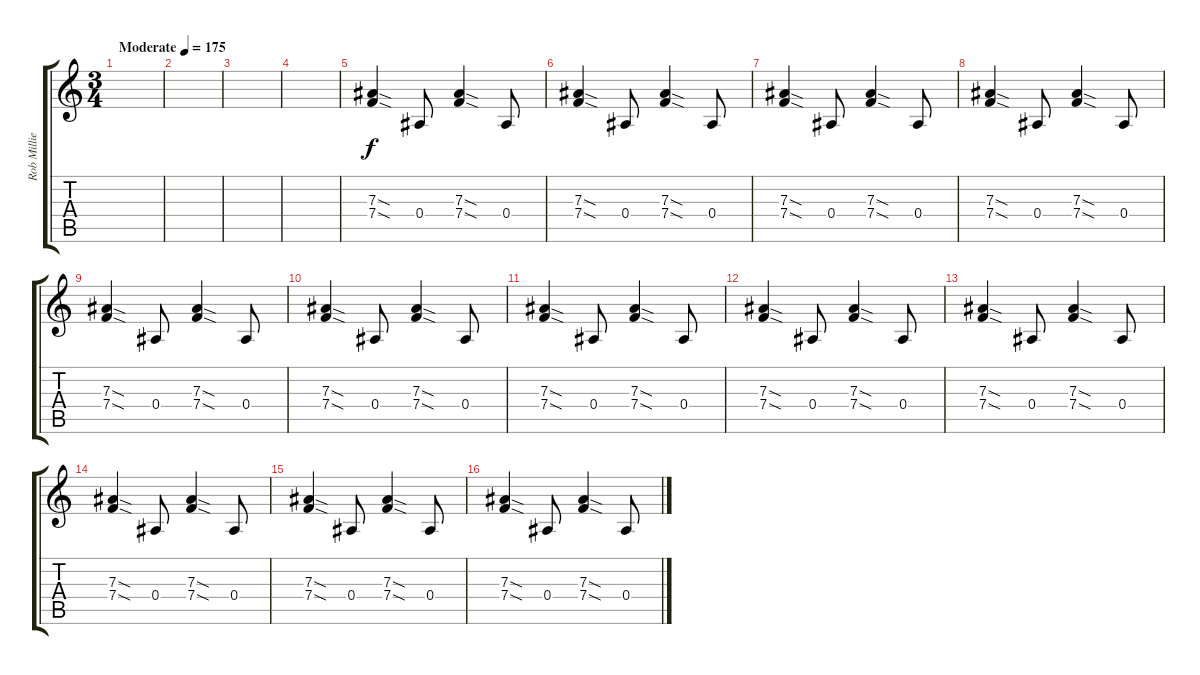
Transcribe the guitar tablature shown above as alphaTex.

\track ("Rob Millie" "Rob Millie") {instrument distortionguitar}
\staff {score tabs}
\tuning (C4 G3 Eb3 Bb2 F2 C2) {hide}
\ts (3 4)
\tempo (175 "Moderate")
\clef g2
\ks c
|
|
|
|
(7.3{sod} 7.4{sod}).4 0.4.8 (7.3{sod} 7.4{sod}).4 0.4.8 |
(7.3{sod} 7.4{sod}).4 0.4.8 (7.3{sod} 7.4{sod}).4 0.4.8 |
(7.3{sod} 7.4{sod}).4 0.4.8 (7.3{sod} 7.4{sod}).4 0.4.8 |
(7.3{sod} 7.4{sod}).4 0.4.8 (7.3{sod} 7.4{sod}).4 0.4.8 |
(7.3{sod} 7.4{sod}).4 0.4.8 (7.3{sod} 7.4{sod}).4 0.4.8 |
(7.3{sod} 7.4{sod}).4 0.4.8 (7.3{sod} 7.4{sod}).4 0.4.8 |
(7.3{sod} 7.4{sod}).4 0.4.8 (7.3{sod} 7.4{sod}).4 0.4.8 |
(7.3{sod} 7.4{sod}).4 0.4.8 (7.3{sod} 7.4{sod}).4 0.4.8 |
(7.3{sod} 7.4{sod}).4 0.4.8 (7.3{sod} 7.4{sod}).4 0.4.8 |
(7.3{sod} 7.4{sod}).4 0.4.8 (7.3{sod} 7.4{sod}).4 0.4.8 |
(7.3{sod} 7.4{sod}).4 0.4.8 (7.3{sod} 7.4{sod}).4 0.4.8 |
(7.3{sod} 7.4{sod}).4 0.4.8 (7.3{sod} 7.4{sod}).4 0.4.8
